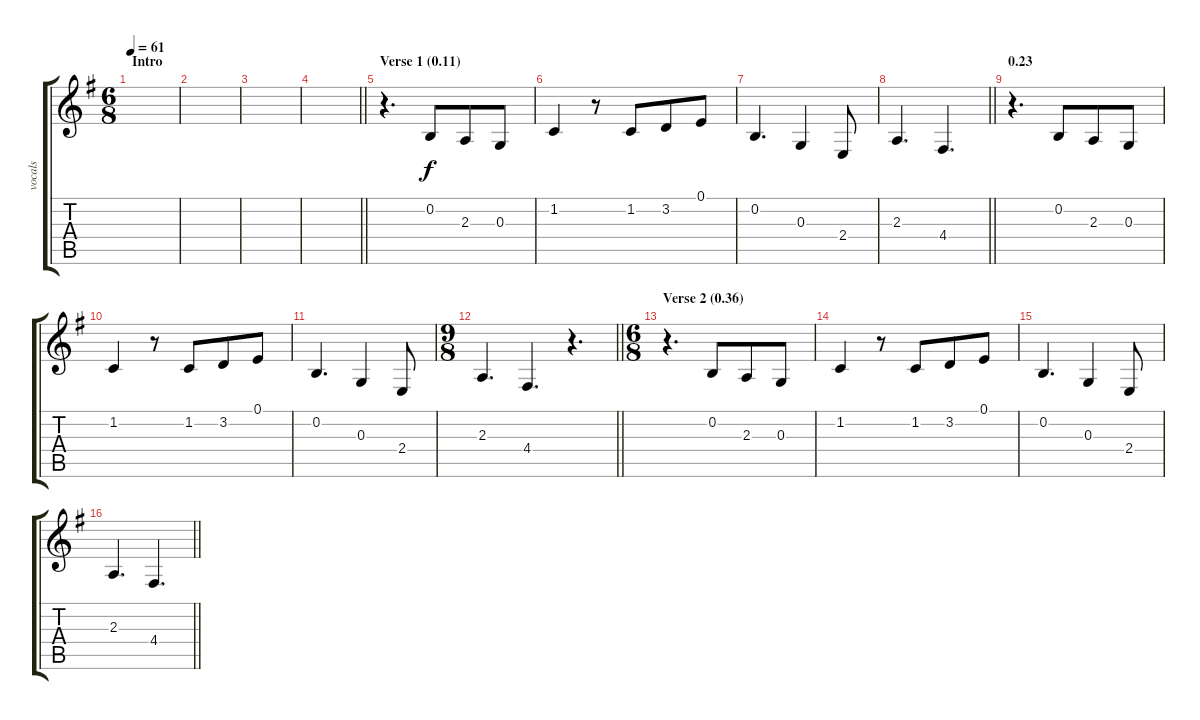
\track ("vocals" "vocals") {instrument clarinet}
\staff {score tabs}
\tuning (E4 B3 G3 D3 A2 E2) {hide}
\ts (6 8)
\section ("" "Intro")
\tempo 61
\clef g2
\ks g
|
|
|
\barLineRight lightlight
|
\section ("" "Verse 1 (0.11)")
r.4{d} 0.2.8 2.3.8 0.3.8 |
1.2.4 r.8 1.2.8 3.2.8 0.1.8 |
0.2.4{d} 0.3.4 2.4.8 |
\barLineRight lightlight
2.3.4{d} 4.4.4{d} |
\section ("" "0.23")
r.4{d} 0.2.8 2.3.8 0.3.8 |
1.2.4 r.8 1.2.8 3.2.8 0.1.8 |
0.2.4{d} 0.3.4 2.4.8 |
\ts (9 8)
\barLineRight lightlight
2.3.4{d} 4.4.4{d} r.4{d} |
\ts (6 8)
\section ("" "Verse 2 (0.36)")
r.4{d} 0.2.8 2.3.8 0.3.8 |
1.2.4 r.8 1.2.8 3.2.8 0.1.8 |
0.2.4{d} 0.3.4 2.4.8 |
\barLineRight lightlight
2.3.4{d} 4.4.4{d}
